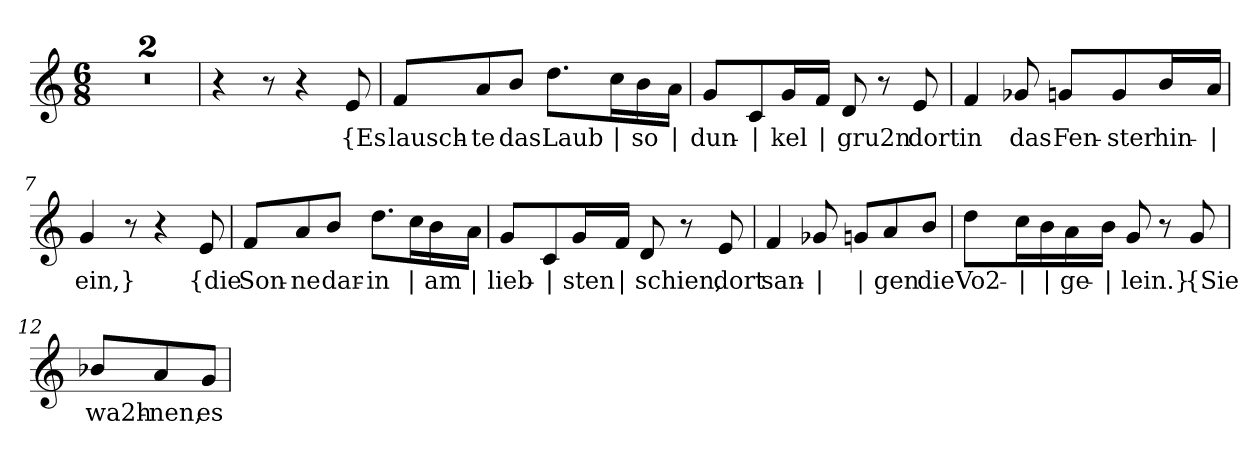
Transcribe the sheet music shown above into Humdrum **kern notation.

**kern	**text
*part1	*part1
*staff1	*staff1
*clefG2	*
*k[]	*
*M6/8	*
=1	=1
2.r	.
=2	=2
2.r	.
=3	=3
4r	.
8r	.
4r	.
!	!LO:LY:b
8e/	{Es
=4	=4
!	!LO:LY:b
8f/L	lausch-
!	!LO:LY:b
8a/	-te
!	!LO:LY:b
8b/J	das
!	!LO:LY:b
8.dd\L	Laub
!	!LO:LY:b
16cc\L	|
!	!LO:LY:b
16b\	so
!	!LO:LY:b
16a\JJ	|
=5	=5
!	!LO:LY:b
8g/L	dun-
!	!LO:LY:b
8c/	|
!	!LO:LY:b
16g/L	-kel
!	!LO:LY:b
16f/JJ	|
!	!LO:LY:b
8d/	gru2n
8r	.
!	!LO:LY:b
8e/	dort
=6	=6
!	!LO:LY:b
4f/	in
!	!LO:LY:b
8g-X/	das
!	!LO:LY:b
8gn/L	Fen-
!	!LO:LY:b
8g/	-ster
!	!LO:LY:b
16b/L	hin-
!	!LO:LY:b
16a/JJ	|
!!LO:LB:g=z
=7	=7
!	!LO:LY:b
4g/	ein,}
8r	.
4r	.
!	!LO:LY:b
8e/	{die
=8	=8
!	!LO:LY:b
8f/L	Son-
!	!LO:LY:b
8a/	-ne
!	!LO:LY:b
8b/J	dar-
!	!LO:LY:b
8.dd\L	-in
!	!LO:LY:b
16cc\L	|
!	!LO:LY:b
16b\	am
!	!LO:LY:b
16a\JJ	|
=9	=9
!	!LO:LY:b
8g/L	lieb-
!	!LO:LY:b
8c/	|
!	!LO:LY:b
16g/L	-sten
!	!LO:LY:b
16f/JJ	|
!	!LO:LY:b
8d/	schien,
8r	.
!	!LO:LY:b
8e/	dort
=10	=10
!	!LO:LY:b
4f/	san-
!	!LO:LY:b
8g-X/	|
!	!LO:LY:b
8gn/L	|
!	!LO:LY:b
8a/	-gen
!	!LO:LY:b
8b/J	die
=11	=11
!	!LO:LY:b
8dd\L	Vo2-
!	!LO:LY:b
16cc\L	|
!	!LO:LY:b
16b\	|
!	!LO:LY:b
16a\	-ge-
!	!LO:LY:b
16b\JJ	|
!	!LO:LY:b
8g/	-lein.}
8r	.
!	!LO:LY:b
8g/	{Sie
!!LO:LB:g=z
=12	=12
!	!LO:LY:b
8b-X/L	wa2h-
!	!LO:LY:b
8a/	-nen,
!	!LO:LY:b
8g/J	es
=	=
*-	*-
